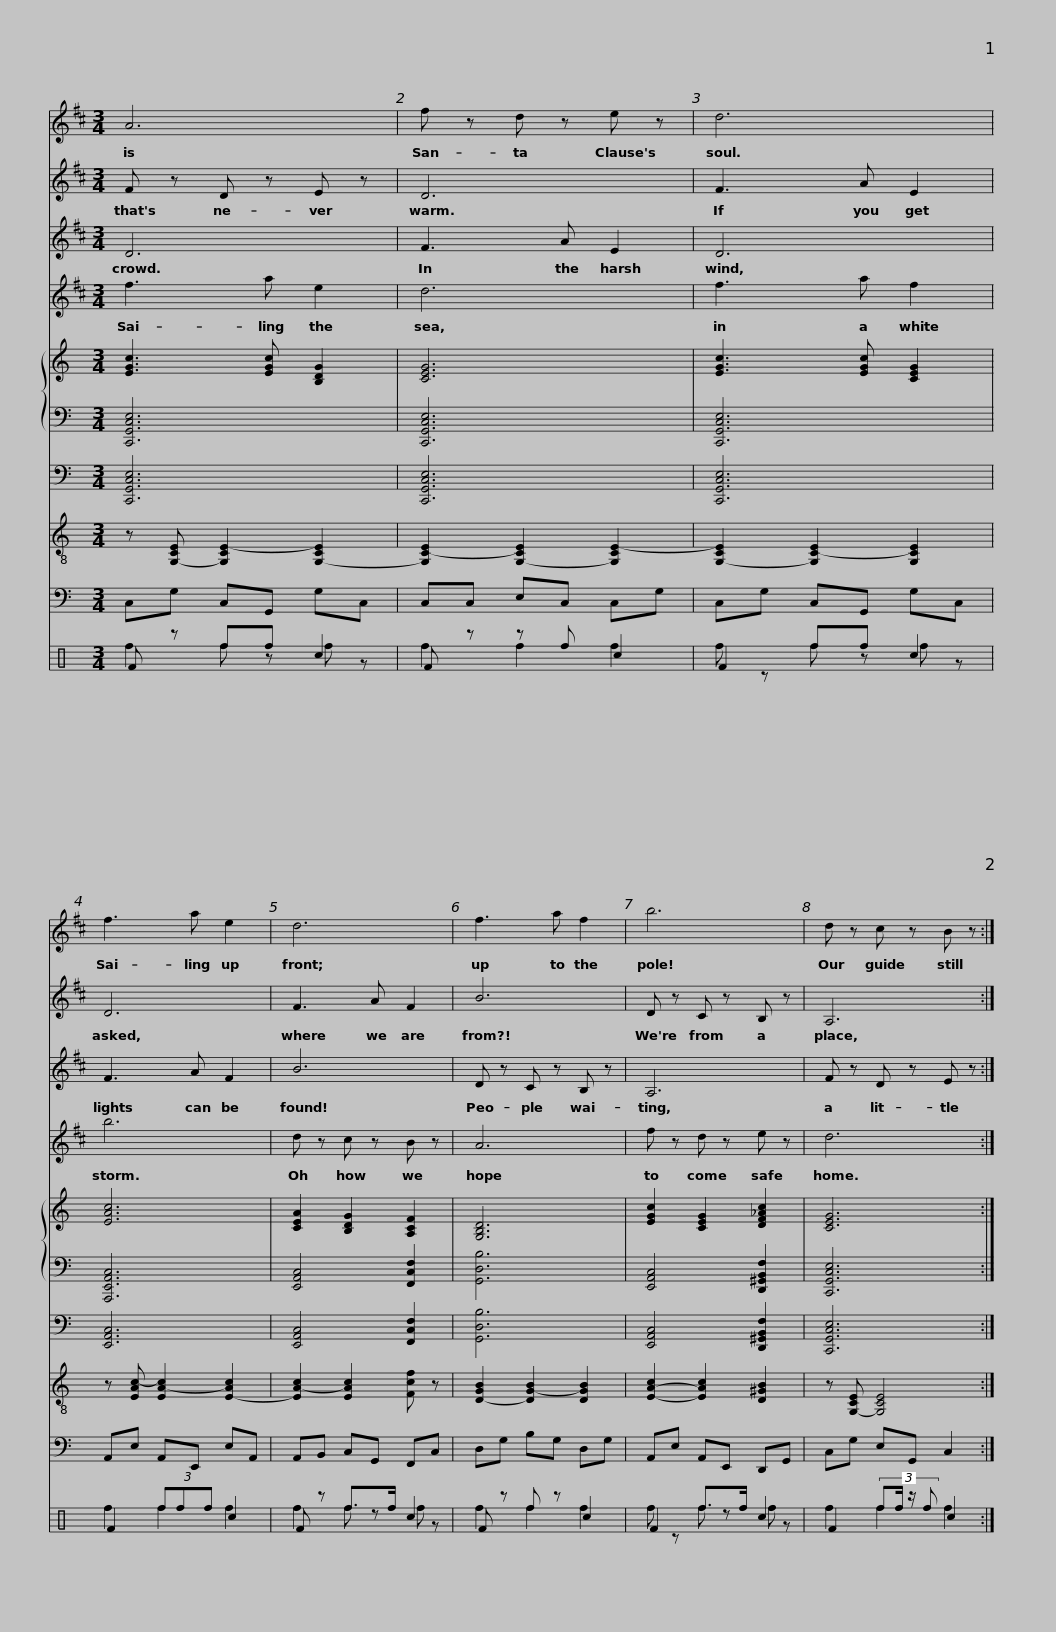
X:1
%%score 1 2 3 4 { 5 | 6 } 7 8 9 ( 10 11 )
L:1/8
M:3/4
I:linebreak $
K:C
V:1 treble transpose=-2
V:2 treble transpose=-2
V:3 treble transpose=-2
V:4 treble transpose=-2
V:5 treble
V:6 bass
V:7 bass
V:8 treble-8
V:9 bass transpose=-12
V:10 perc
K:none
V:11 perc
K:none
V:1
[K:D] A6 | f z d z e z | d6 |$ f3 a e2 | d6 | %5
 f3 a f2 | b6 |$ d z c z B z :| %8
V:2
[K:D] F z D z E z | D6 | F3 A E2 |$ D6 | F3 A F2 | %5
 B6 | D z C z B, z |$ A,6 :| %8
V:3
[K:D] D6 | F3 A E2 | D6 |$ F3 A F2 | B6 | %5
 D z C z B, z | A,6 |$ F z D z E z :| %8
V:4
[K:D] f3 a e2 | d6 | f3 a f2 |$ b6 | d z c z B z | %5
 A6 | f z d z e z |$ d6 :| %8
V:5
 [EGc]3 [EGc] [B,DG]2 | [CEG]6 | [EGc]3 [EGc] [CEG]2 |$ [EAc]6 | [CEA]2 [B,DG]2 [A,CF]2 | %5
 [G,B,D]6 | [EGc]2 [CEG]2 [DF_Ac]2 |$ [CEG]6 :| %8
V:6
 [C,,G,,C,E,]6 | [C,,G,,C,E,]6 | [C,,G,,C,E,]6 |$ [A,,,E,,A,,C,]6 | [E,,A,,C,]4 [F,,C,F,]2 | %5
 [G,,D,B,]6 | [E,,A,,C,]4 [D,,^G,,B,,F,]2 |$ [C,,G,,C,E,]6 :| %8
V:7
 [C,,G,,C,E,]6 | [C,,G,,C,E,]6 | [C,,G,,C,E,]6 |$ [E,,A,,C,]6 | [E,,A,,C,]4 [F,,C,F,]2 | %5
 [G,,D,B,]6 | [E,,A,,C,]4 [D,,^G,,B,,F,]2 |$ [C,,G,,C,E,]6 :| %8
V:8
 z [G,-CE] [G,CE-]2 [G,-CE]2 | [G,C-E]2 [G,-CE]2 [G,CE-]2 | [G,-CE]2 [G,C-E]2 [G,CE]2 |$ z [EAc-] [EA-c]2 [E-Ac]2 | [EA-c]2 [EAc]2 [Fcf] z | %5
 [D-GB]2 [DG-B]2 [DGB]2 | [E-A-c]2 [EAc]2 [D^GB]2 |$ z [G,-CE] [G,CE]4 :| %8
V:9
 C,G, C,G,, G,C, | C,C, E,C, C,G, | C,G, C,G,, G,C, |$ A,,E, A,,E,, E,A,, | A,,B,, C,G,, F,,C, | %5
 D,G, B,G, D,G, | A,,E, A,,E,, D,,G,, |$ C,G, E,G,, C,2 :| %8
V:10
 F z ff c2 | F z z f c2 | F2 ff c2 |$ F2 (3fff c2 | F z f>f c2 | %5
 F z f z c2 | F2 f>f c2 |$ F2 (3:2:4ff/ z/ f c2 :| %8
V:11
 f2 f z f z | f2 f2 f2 | f z f z f z |$ f2 f2 f2 | f2 f z f z | %5
 f2 f2 f2 | f z f z f z |$ f2 f2 f2 :| %8
